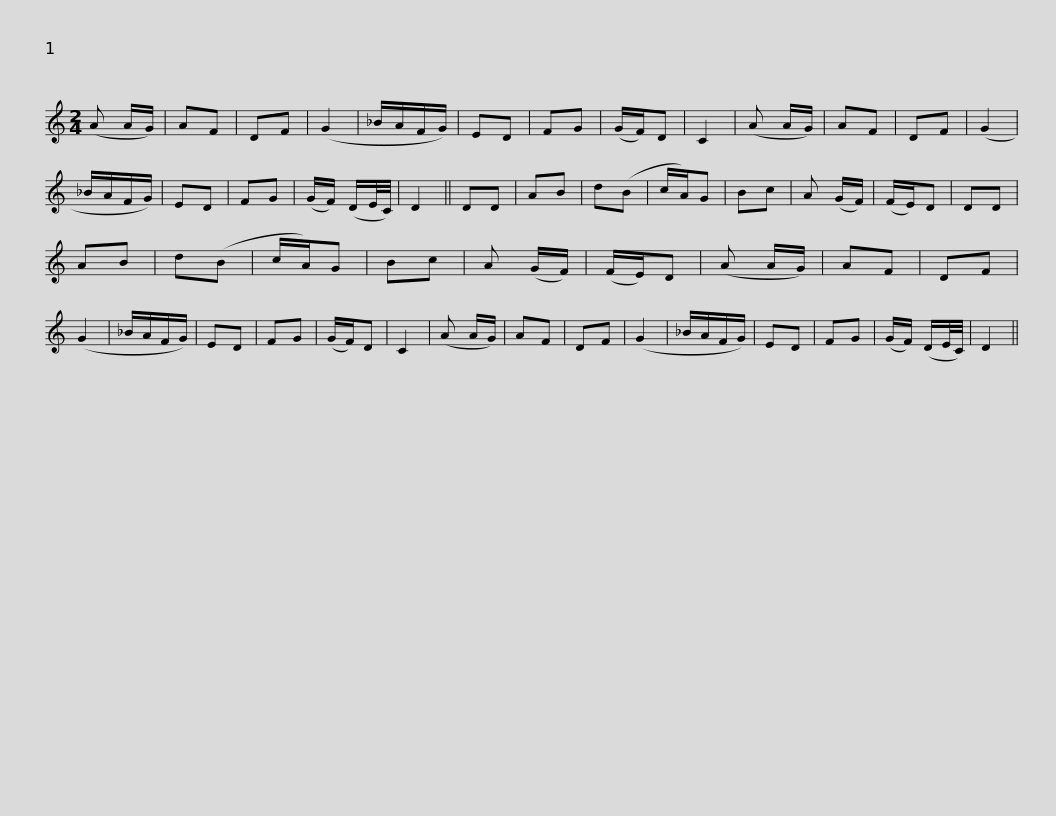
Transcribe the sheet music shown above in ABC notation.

X:1
L:1/8
M:2/4
I:linebreak $
K:C
V:1 treble
V:1
 (A A/G/) | AF | DF | (G2 | _B/A/F/G/) | %5
 ED | FG | (G/F/)D | C2 | (A A/G/) | %10
 AF | DF | (G2 | _B/A/F/G/) | ED | %15
 FG |$ (G/F/) (D/E/4C/4) | D2 || DD | AB | %20
 d(B | c/A/)G | Bc | A (G/F/) | (F/E/)D | %25
 DD | AB | d(B | c/A/)G | Bc | %30
 A (G/F/) | (F/E/)D |$ (A A/G/) | AF | DF | %35
 (G2 | _B/A/F/G/) | ED | FG | (G/F/)D | %40
 C2 | (A A/G/) | AF | DF | (G2 | %45
 _B/A/F/G/) | ED | FG |$ (G/F/) (D/E/4C/4) | D2 || %50
